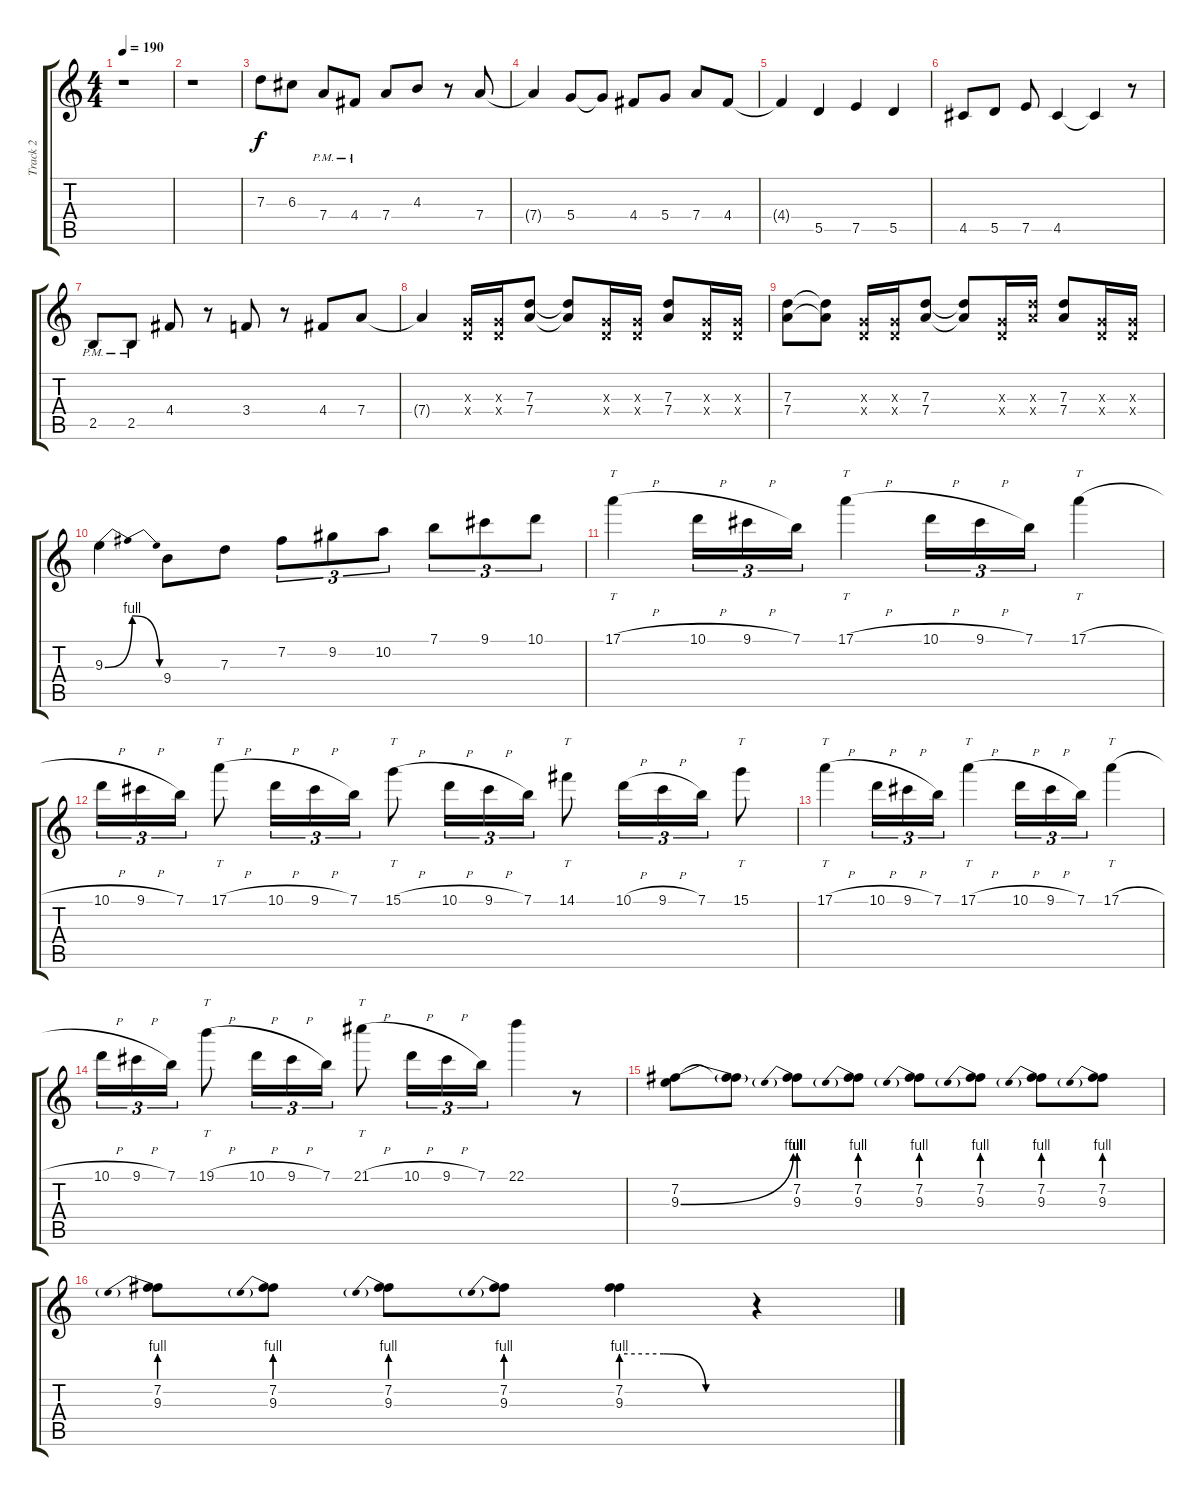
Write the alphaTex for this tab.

\track ("Track 2" "Track 2") {instrument distortionguitar}
\staff {score tabs}
\tuning (E4 B3 G3 D3 A2 E2) {hide}
\ts (4 4)
\tempo 190
\clef g2
\ks c
r.1{dy f} |
r.1 |
7.3.8 6.3.8 7.4{pm}.8 4.4{pm}.8 7.4.8 4.3.8 r.8 7.4.8 |
7.4{t}.4 5.4.8 5.4{t}.8 4.4.8 5.4.8 7.4.8 4.4.8 |
4.4{t}.4 5.5.4 7.5.4 5.5.4 |
4.5.8 5.5.8 7.5.8 4.5.4 4.5{t}.4 r.8 |
2.5{pm}.8 2.5{pm}.8 4.4.8 r.8 3.4.8 r.8 4.4.8 7.4.8 |
7.4{t}.4 (0.3{x} 0.4{x}).16 (0.3{x} 0.4{x}).16 (7.3 7.4).8 (7.3{t} 7.4{t}).8 (0.3{x} 0.4{x}).16 (0.3{x} 0.4{x}).16 (7.3 7.4).8 (0.3{x} 0.4{x}).16 (0.3{x} 0.4{x}).16 |
(7.3 7.4).8 (7.3{t} 7.4{t}).8 (0.3{x} 0.4{x}).16 (0.3{x} 0.4{x}).16 (7.3 7.4).8 (7.3{t} 7.4{t}).8 (0.3{x} 0.4{x}).16 (7.3{x} 7.4{x}).16 (7.3 7.4).8 (0.3{x} 0.4{x}).16 (0.3{x} 0.4{x}).16 |
9.3{be (bendrelease 0 0 30 4 30 4 60 0)}.4 9.4.8 7.3.8 7.2.8{tu (3 2)} 9.2.8{tu (3 2)} 10.2.8{tu (3 2)} 7.1.8{tu (3 2)} 9.1.8{tu (3 2)} 10.1.8{tu (3 2)} |
17.1{h}.4{tt} 10.1{h}.16{tu (3 2)} 9.1{h}.16{tu (3 2)} 7.1.16{tu (3 2)} 17.1{h}.4{tt} 10.1{h}.16{tu (3 2)} 9.1{h}.16{tu (3 2)} 7.1.16{tu (3 2)} 17.1{h}.4{tt} |
10.1{h}.16{tu (3 2)} 9.1{h}.16{tu (3 2)} 7.1.16{tu (3 2)} 17.1{h}.8{tt} 10.1{h}.16{tu (3 2)} 9.1{h}.16{tu (3 2)} 7.1.16{tu (3 2)} 15.1{h}.8{tt} 10.1{h}.16{tu (3 2)} 9.1{h}.16{tu (3 2)} 7.1.16{tu (3 2)} 14.1.8{tt} 10.1{h}.16{tu (3 2)} 9.1{h}.16{tu (3 2)} 7.1.16{tu (3 2)} 15.1.8{tt} |
17.1{h}.4{tt} 10.1{h}.16{tu (3 2)} 9.1{h}.16{tu (3 2)} 7.1.16{tu (3 2)} 17.1{h}.4{tt} 10.1{h}.16{tu (3 2)} 9.1{h}.16{tu (3 2)} 7.1.16{tu (3 2)} 17.1{h}.4{tt} |
10.1{h}.16{tu (3 2)} 9.1{h}.16{tu (3 2)} 7.1.16{tu (3 2)} 19.1{h}.8{tt} 10.1{h}.16{tu (3 2)} 9.1{h}.16{tu (3 2)} 7.1.16{tu (3 2)} 21.1{h}.8{tt} 10.1{h}.16{tu (3 2)} 9.1{h}.16{tu (3 2)} 7.1.16{tu (3 2)} 22.1.4 r.8 |
(7.2 9.3{be (bend 0 0 60 4)}).8 (7.2{t} 9.3{t}).8 (7.2 9.3{be (prebend 0 4 60 4)}).8 (7.2 9.3{be (prebend 0 4 60 4)}).8 (7.2 9.3{be (prebend 0 4 60 4)}).8 (7.2 9.3{be (prebend 0 4 60 4)}).8 (7.2 9.3{be (prebend 0 4 60 4)}).8 (7.2 9.3{be (prebend 0 4 60 4)}).8 |
(7.2 9.3{be (prebend 0 4 60 4)}).8 (7.2 9.3{be (prebend 0 4 60 4)}).8 (7.2 9.3{be (prebend 0 4 60 4)}).8 (7.2 9.3{be (prebend 0 4 60 4)}).8 (7.2 9.3{be (custom 0 4 20 4 40 0 60 0)}).4 r.4
